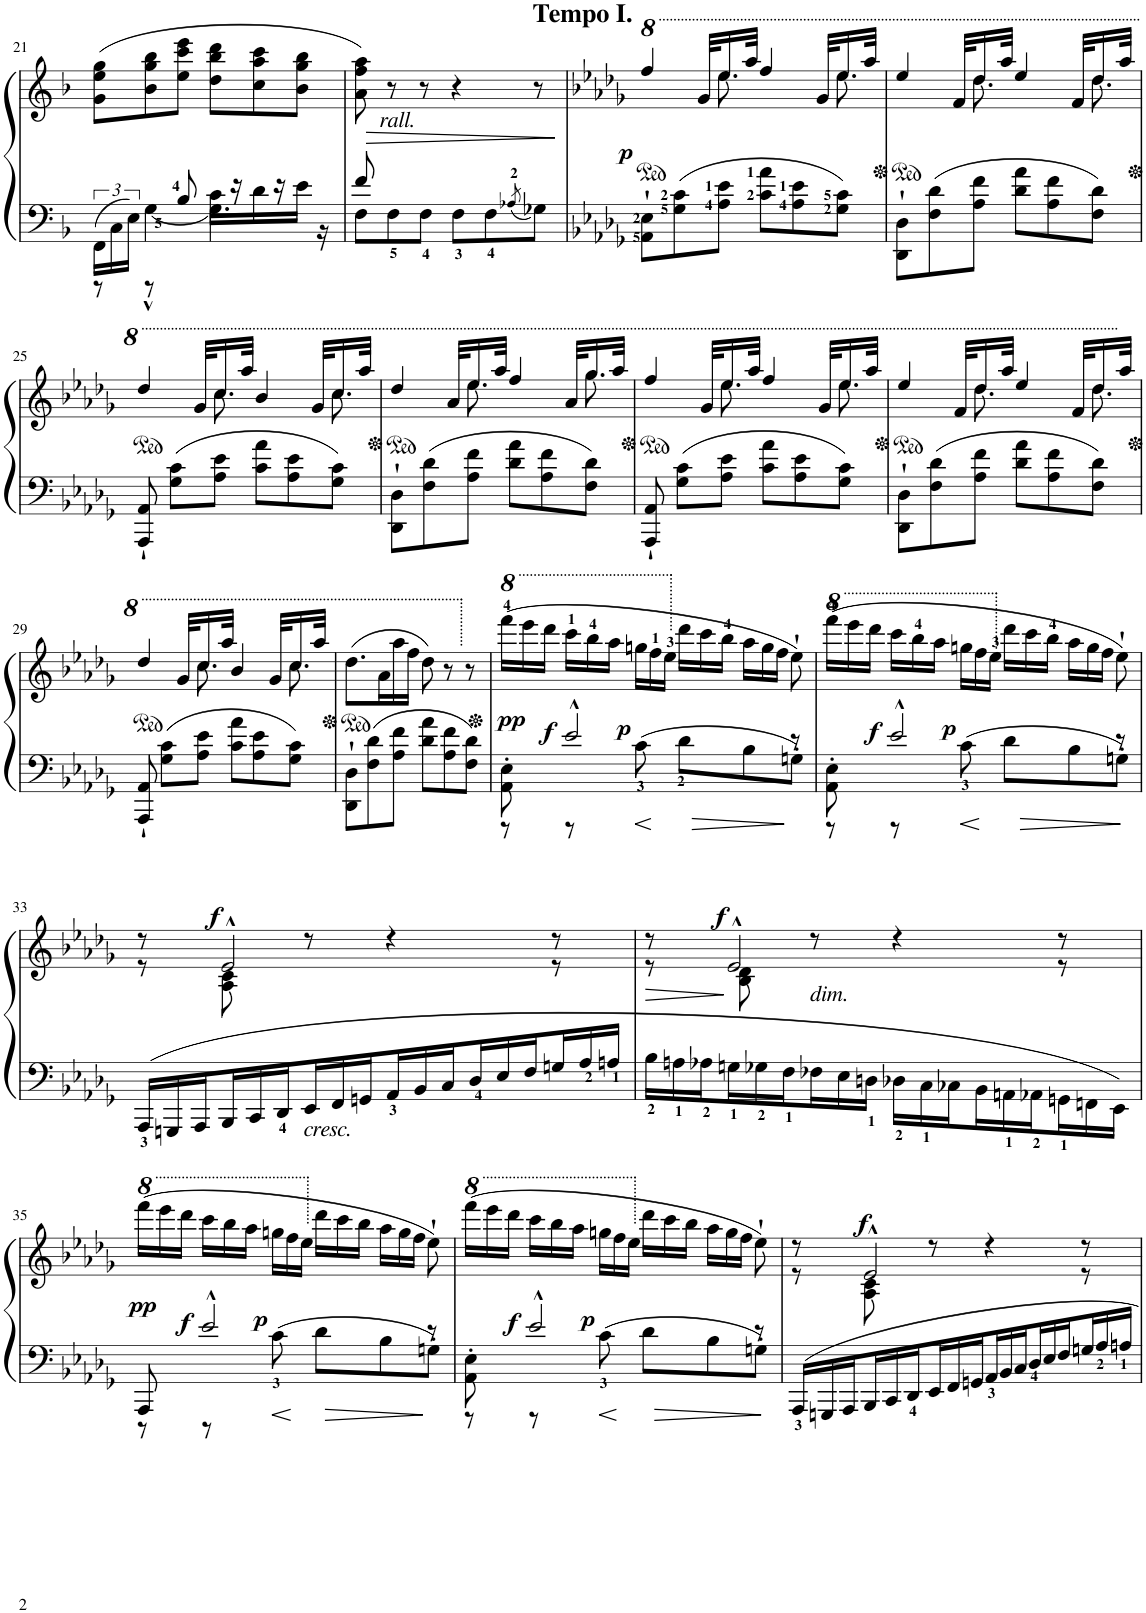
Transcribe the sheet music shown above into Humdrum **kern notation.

**kern	**kern	**dynam
*part1	*part1	*part1
*staff2	*staff1	*staff1/2
*I"Piano	*	*
*I'Pno.	*	*
!!LO:PB:g=z
*clefF4	*clefG2	*
*k[b-]	*k[b-]	*
*M6/8	*M6/8	*
=21	=21	=21
*^	*	*
24FF\LL	8r	(8g\ 8ee\ 8gg\L	.
24C\	.	.	.
24E\JJ	.	.	.
[4G^^\	8r	8b-\ 8gg\ 8bb-\	.
.	8B-/	8ee\ 8ccc\ 8eee\J	.
4.G\]	16c\LL	8dd\ 8bb-\ 8ddd\L	.
.	16r	.	.
.	16d\	8cc\ 8aa\ 8ccc\	.
.	16r	.	.
.	16e\JJ	8b-\ 8gg\ 8bb-\J	.
.	16r	.	.
=22	=22	=22	=22
8F\L	8f/	8a\ 8ff\ 8aa\)	.
!	!	!LO:TX:b:i:t=rall.	!
8F\	8ryy	8r	.
8F\J	2ryy	8r	.
8F\L	.	4r	.
8F;<\	.	.	.
8qA-X/	.	.	.
8G-X;<\J	.	8r	.
*v	*v	*	*
=23	=23	=23
*k[b-e-a-d-g-]	*k[b-e-a-d-g-]	*
*	*8va	*
*	*^	*
!	!LO:TX:a:B:t=Tempo I.	!	!
!	!	!	!LO:DY:b
8AA-\` 8E-\`L	4fff/	8..ryy	p
8G-\ 8c\	.	.	.
.	.	32gg-/KLL	.
8A-\ 8e-\J	8eee-\	16.eee-/	.
.	.	32aaa-/JJk	.
8c\ 8a-\L	4fff/	8..ryy	.
8A-\ 8e-\	.	.	.
.	.	32gg-/KLL	.
8G-\ 8c\J	8eee-\	16.eee-/	.
.	.	32aaa-/JJk	.
=24	=24	=24	=24
8DD-\` 8D-\`L	4eee-/	8..ryy	.
8F\ 8d-\	.	.	.
.	.	32ff/KLL	.
8A-\ 8f\J	8ddd-\	16.ddd-/	.
.	.	32aaa-/JJk	.
8d-\ 8a-\L	4eee-/	8..ryy	.
8A-\ 8f\	.	.	.
.	.	32ff/KLL	.
8F\ 8d-\J	8ddd-\	16.ddd-/	.
.	.	32aaa-/JJk	.
!!LO:LB:g=z	!!
=25	=25	=25	=25
8AAA-/` 8AA-/`	4ddd-/	8..ryy	.
8G-\ 8c\L	.	.	.
.	.	32gg-/KLL	.
8A-\ 8e-\J	8ccc\	16.ccc/	.
.	.	32aaa-/JJk	.
8c\ 8a-\L	4bb-/	8..ryy	.
8A-\ 8e-\	.	.	.
.	.	32gg-/KLL	.
8G-\ 8c\J	8ccc\	16.ccc/	.
.	.	32aaa-/JJk	.
=26	=26	=26	=26
8DD-\` 8D-\`L	4ddd-/	8..ryy	.
8F\ 8d-\	.	.	.
.	.	32aa-/KLL	.
8A-\ 8f\J	8eee-\	16.eee-/	.
.	.	32aaa-/JJk	.
8d-\ 8a-\L	4fff/	8..ryy	.
8A-\ 8f\	.	.	.
.	.	32aa-/KLL	.
8F\ 8d-\J	8ggg-\	16.ggg-/	.
.	.	32aaa-/JJk	.
=27	=27	=27	=27
8AAA-/` 8AA-/`	4fff/	8..ryy	.
8G-\ 8c\L	.	.	.
.	.	32gg-/KLL	.
8A-\ 8e-\J	8eee-\	16.eee-/	.
.	.	32aaa-/JJk	.
8c\ 8a-\L	4fff/	8..ryy	.
8A-\ 8e-\	.	.	.
.	.	32gg-/KLL	.
8G-\ 8c\J	8eee-\	16.eee-/	.
.	.	32aaa-/JJk	.
=28	=28	=28	=28
8DD-\` 8D-\`L	4eee-/	8..ryy	.
8F\ 8d-\	.	.	.
.	.	32ff/KLL	.
8A-\ 8f\J	8ddd-\	16.ddd-/	.
.	.	32aaa-/JJk	.
8d-\ 8a-\L	4eee-/	8..ryy	.
8A-\ 8f\	.	.	.
.	.	32ff/KLL	.
8F\ 8d-\J	8ddd-\	16.ddd-/	.
.	.	32aaa-/JJk	.
!!LO:LB:g=z	!!
=29	=29	=29	=29
8AAA-/` 8AA-/`	4ddd-/	8..ryy	.
8G-\ 8c\L	.	.	.
.	.	32gg-/KLL	.
8A-\ 8e-\J	8ccc\	16.ccc/	.
.	.	32aaa-/JJk	.
8c\ 8a-\L	4bb-/	8..ryy	.
8A-\ 8e-\	.	.	.
.	.	32gg-/KLL	.
8G-\ 8c\J	8ccc\	16.ccc/	.
.	.	32aaa-/JJk	.
*	*v	*v	*
=30	=30	=30
8DD-\` 8D-\`L	(8.ddd-\L	.
8F\ 8d-\	.	.
.	16aa-\L	.
8A-\ 8f\J	16aaa-\	.
.	16fff\JJ	.
8d-\ 8a-\L	8ddd-\)	.
8A-\ 8f\	8r	.
*	*X8va	*
8F\ 8d-\J	8r	.
=31	=31	=31
*^	*	*
*	*	*8va	*
*	*	*Xbrackettup	*
!	!	!	!LO:DY:b
8AA-\'> 8E-\'>	8r	(24ffff\LL	pp
.	.	24eeee-\	.
.	.	24dddd-\JJ	.
!	!	!	!LO:DY:a=2
2e-^^/	8r	24cccc\LL	f
.	.	24bbb-\	.
.	.	24aaa-\JJ	.
!	!	!	!LO:DY:a=2
.	8c\	24gggn\LL	p
.	.	24fff\	.
.	.	24eee-\JJ	.
*	*	*X8va	*
.	8d-\L	24ddd-\LL	.
.	.	24ccc\	.
.	.	24bb-\JJ	.
.	8B-\	24aa-\LL	.
.	.	24gg\	.
.	.	24ff\JJ	.
8r	8Gn'>\J	8ee-`\)	.
=32	=32	=32	=32
*	*	*8va	*
8AA-\'> 8E-\'>	8r	(24ffff\LL	.
.	.	24eeee-\	.
.	.	24dddd-\JJ	.
!	!	!	!LO:DY:a=2
2e-^^/	8r	24cccc\LL	f
.	.	24bbb-\	.
.	.	24aaa-\JJ	.
!	!	!	!LO:DY:a=2
.	8c\	24gggn\LL	p
.	.	24fff\	.
.	.	24eee-\JJ	.
*	*	*X8va	*
.	8d-\L	24ddd-\LL	.
.	.	24ccc\	.
.	.	24bb-\JJ	.
.	8B-\	24aa-\LL	.
.	.	24gg\	.
.	.	24ff\JJ	.
8r	8Gn'>\J	8ee-`\)	.
*v	*v	*	*
!!LO:LB:g=z
=33	=33	=33
*Xbrackettup	*	*
*	*^	*
*	*	*^	*
24AAA-/LL	8r	8r	12ryy	.
24GGGn/	.	.	.	.
!	!	!	!	!LO:DY:a
24AAA-/	.	.	3%2ryy	f
24BBB-/	8A-\^^ 8c\^^	2e-^^/	.	.
24CC/	.	.	.	.
24DD-/	.	.	.	.
!LO:TX:b:i:t=cresc.	!	!	!	!
24EE-/	8r	.	.	.
24FF/	.	.	.	.
24GGn/J	.	.	.	.
24AA-/L	4r	.	.	.
24BB-/	.	.	.	.
24C/	.	.	.	.
24D-/	.	.	.	.
24E-/	.	.	.	.
24F/	.	.	.	.
24Gn/	8r	8r	.	.
24A-/	.	.	.	.
24An/JJ	.	.	.	.
=34	=34	=34	=34	=34
24B-\LL	8r	8r	12ryy	.
24An\	.	.	.	.
!	!	!	!	!LO:DY:a
24A-X\	.	.	3%2ryy	f
24Gn\	8B-\^^ 8d-\^^	2e-^^/	.	.
24G-X\	.	.	.	.
24F\	.	.	.	.
!LO:TX:a:i:t=dim.	!	!	!	!
24F-X\	8r	.	.	.
24E-\	.	.	.	.
24Dn\JJ	.	.	.	.
24D-X\LL	4r	.	.	.
24C\	.	.	.	.
24C-X\	.	.	.	.
24BB-\	.	.	.	.
24AAn\	.	.	.	.
24AA-X\	.	.	.	.
24GGn\	8r	8r	.	.
24FFn\	.	.	.	.
24EE-\JJ	.	.	.	.
*	*v	*v	*v	*
!!LO:LB:g=z
=35	=35	=35
*^	*	*
*	*	*8va	*
*	*	*^	*
*	*	*	*^	*
!	!	!	!	!	!LO:DY:b
*	*	*v	*v	*v	*
8AAA-^/	8r	(24ffff\LL	pp
.	.	24eeee-\	.
.	.	24dddd-\JJ	.
!	!	!	!LO:DY:a=2
2e-^^/	8r	24cccc\LL	f
.	.	24bbb-\	.
.	.	24aaa-\JJ	.
!	!	!	!LO:DY:a=2
.	8c\	24gggn\LL	p
.	.	24fff\	.
.	.	24eee-\JJ	.
*	*	*X8va	*
.	8d-\L	24ddd-\LL	.
.	.	24ccc\	.
.	.	24bb-\JJ	.
.	8B-\	24aa-\LL	.
.	.	24gg\	.
.	.	24ff\JJ	.
8r	8Gn'>\J	8ee-`\)	.
=36	=36	=36	=36
*	*	*8va	*
8AA-\'> 8E-\'>	8r	(24ffff\LL	.
.	.	24eeee-\	.
.	.	24dddd-\JJ	.
!	!	!	!LO:DY:a=2
2e-^^/	8r	24cccc\LL	f
.	.	24bbb-\	.
.	.	24aaa-\JJ	.
!	!	!	!LO:DY:a=2
.	8c\	24gggn\LL	p
.	.	24fff\	.
.	.	24eee-\JJ	.
*	*	*X8va	*
.	8d-\L	24ddd-\LL	.
.	.	24ccc\	.
.	.	24bb-\JJ	.
.	8B-\	24aa-\LL	.
.	.	24gg\	.
.	.	24ff\JJ	.
8r	8Gn'>\J	8ee-`\)	.
*v	*v	*	*
=37	=37	=37
*	*^	*
*	*	*^	*
24AAA-/LL	8r	8r	12ryy	.
24GGGn/	.	.	.	.
!	!	!	!	!LO:DY:a
24AAA-/	.	.	3%2ryy	f
24BBB-/	8A-\^^ 8c\^^	2e-^^/	.	.
24CC/	.	.	.	.
24DD-/	.	.	.	.
24EE-/	8r	.	.	.
24FF/	.	.	.	.
24GGn/J	.	.	.	.
24AA-/L	4r	.	.	.
24BB-/	.	.	.	.
24C/	.	.	.	.
24D-/	.	.	.	.
24E-/	.	.	.	.
24F/	.	.	.	.
24Gn/	8r	8r	.	.
24A-/	.	.	.	.
24An/JJ	.	.	.	.
*	*v	*v	*v	*
=	=	=
*-	*-	*-
